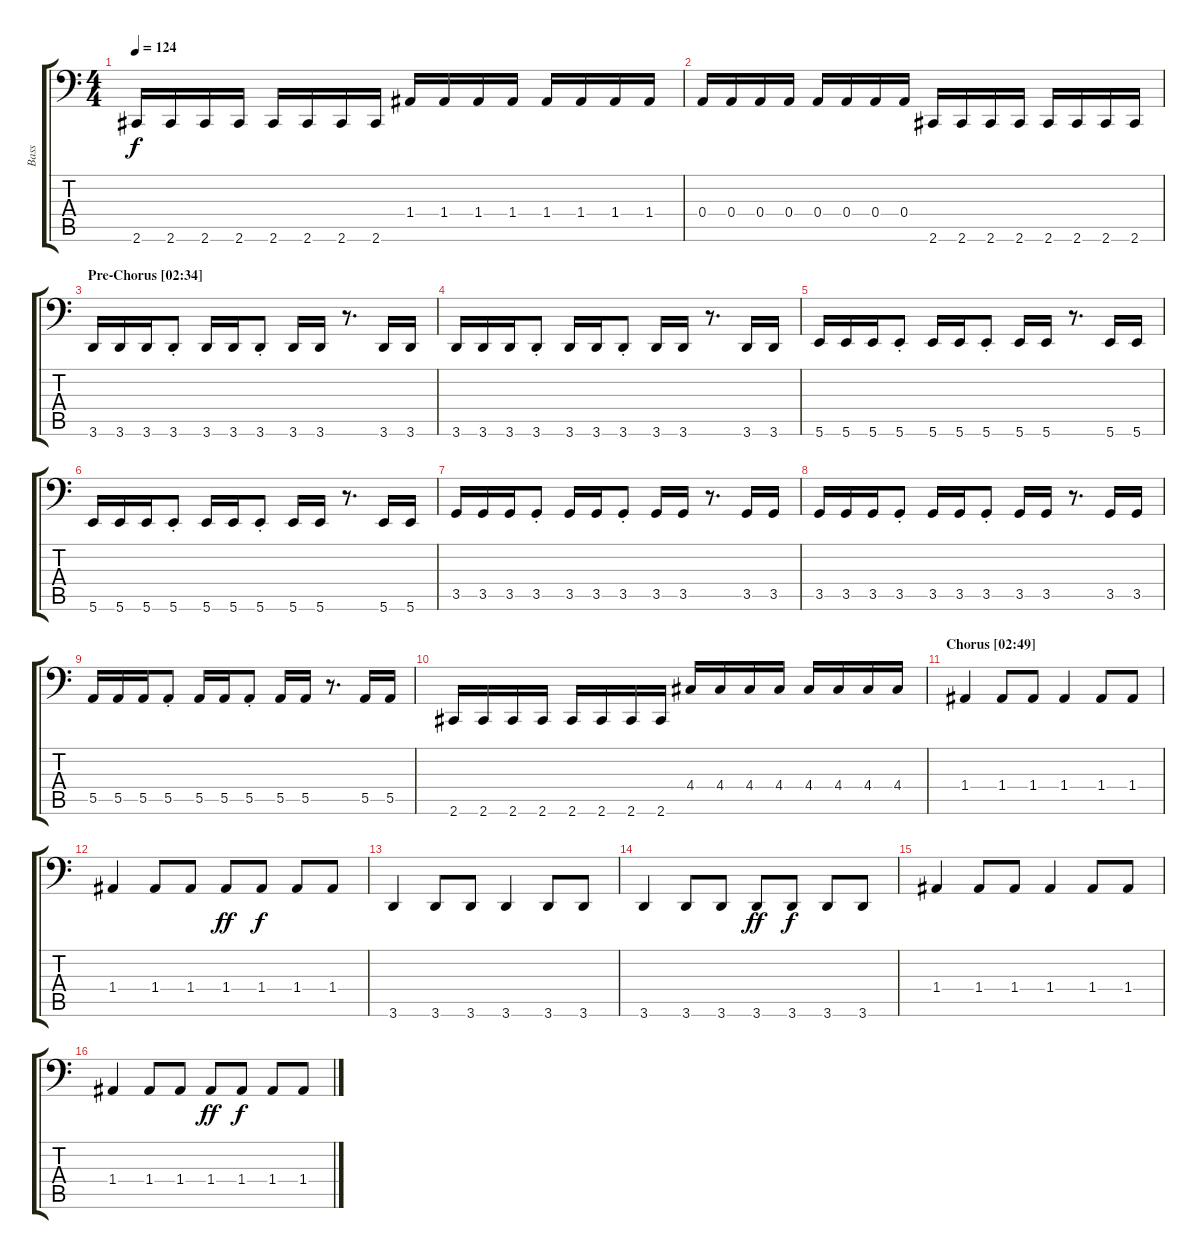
\track ("Bass" "Bass") {instrument electricbassfinger}
\staff {score tabs}
\tuning (C3 G2 D2 A1 E1 B0) {hide}
\ts (4 4)
\tempo 124
\clef f4
\ks c
2.6.16{dy f} 2.6.16 2.6.16 2.6.16 2.6.16 2.6.16 2.6.16 2.6.16 1.4.16 1.4.16 1.4.16 1.4.16 1.4.16 1.4.16 1.4.16 1.4.16 |
0.4.16 0.4.16 0.4.16 0.4.16 0.4.16 0.4.16 0.4.16 0.4.16 2.6.16 2.6.16 2.6.16 2.6.16 2.6.16 2.6.16 2.6.16 2.6.16 |
\section ("" "Pre-Chorus [02:34]")
3.6.16 3.6.16 3.6.16 3.6{st}.8 3.6.16 3.6.16 3.6{st}.8 3.6.16 3.6.16 r.8{d} 3.6.16 3.6.16 |
3.6.16 3.6.16 3.6.16 3.6{st}.8 3.6.16 3.6.16 3.6{st}.8 3.6.16 3.6.16 r.8{d} 3.6.16 3.6.16 |
5.6.16 5.6.16 5.6.16 5.6{st}.8 5.6.16 5.6.16 5.6{st}.8 5.6.16 5.6.16 r.8{d} 5.6.16 5.6.16 |
5.6.16 5.6.16 5.6.16 5.6{st}.8 5.6.16 5.6.16 5.6{st}.8 5.6.16 5.6.16 r.8{d} 5.6.16 5.6.16 |
3.5.16 3.5.16 3.5.16 3.5{st}.8 3.5.16 3.5.16 3.5{st}.8 3.5.16 3.5.16 r.8{d} 3.5.16 3.5.16 |
3.5.16 3.5.16 3.5.16 3.5{st}.8 3.5.16 3.5.16 3.5{st}.8 3.5.16 3.5.16 r.8{d} 3.5.16 3.5.16 |
5.5.16 5.5.16 5.5.16 5.5{st}.8 5.5.16 5.5.16 5.5{st}.8 5.5.16 5.5.16 r.8{d} 5.5.16 5.5.16 |
2.6.16 2.6.16 2.6.16 2.6.16 2.6.16 2.6.16 2.6.16 2.6.16 4.4.16 4.4.16 4.4.16 4.4.16 4.4.16 4.4.16 4.4.16 4.4.16 |
\section ("" "Chorus [02:49]")
1.4.4 1.4.8 1.4.8 1.4.4 1.4.8 1.4.8 |
1.4.4 1.4.8 1.4.8 1.4.8{dy ff} 1.4.8{dy f} 1.4.8 1.4.8 |
3.6.4 3.6.8 3.6.8 3.6.4 3.6.8 3.6.8 |
3.6.4 3.6.8 3.6.8 3.6.8{dy ff} 3.6.8{dy f} 3.6.8 3.6.8 |
1.4.4 1.4.8 1.4.8 1.4.4 1.4.8 1.4.8 |
1.4.4 1.4.8 1.4.8 1.4.8{dy ff} 1.4.8{dy f} 1.4.8 1.4.8
